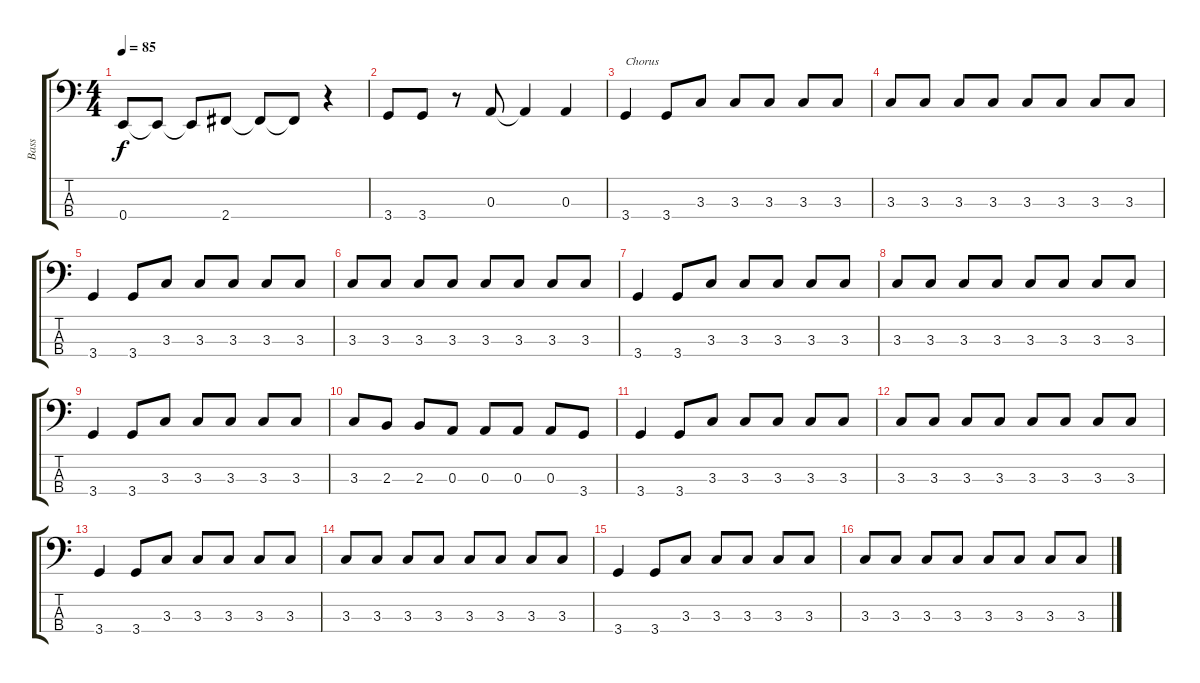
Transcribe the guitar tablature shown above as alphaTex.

\track ("Bass" "Bass") {instrument electricbassfinger}
\staff {score tabs}
\tuning (G2 D2 A1 E1) {hide}
\ts (4 4)
\tempo 85
\clef f4
\ks c
0.4.8{dy f} 0.4{t}.8 0.4{t}.8 2.4.8 2.4{t}.8 2.4{t}.8 r.4 |
3.4.8 3.4.8 r.8 0.3.8 0.3{t}.4 0.3.4 |
3.4.4{txt "Chorus"} 3.4.8 3.3.8 3.3.8 3.3.8 3.3.8 3.3.8 |
3.3.8 3.3.8 3.3.8 3.3.8 3.3.8 3.3.8 3.3.8 3.3.8 |
3.4.4 3.4.8 3.3.8 3.3.8 3.3.8 3.3.8 3.3.8 |
3.3.8 3.3.8 3.3.8 3.3.8 3.3.8 3.3.8 3.3.8 3.3.8 |
3.4.4 3.4.8 3.3.8 3.3.8 3.3.8 3.3.8 3.3.8 |
3.3.8 3.3.8 3.3.8 3.3.8 3.3.8 3.3.8 3.3.8 3.3.8 |
3.4.4 3.4.8 3.3.8 3.3.8 3.3.8 3.3.8 3.3.8 |
3.3.8 2.3.8 2.3.8 0.3.8 0.3.8 0.3.8 0.3.8 3.4.8 |
3.4.4 3.4.8 3.3.8 3.3.8 3.3.8 3.3.8 3.3.8 |
3.3.8 3.3.8 3.3.8 3.3.8 3.3.8 3.3.8 3.3.8 3.3.8 |
3.4.4 3.4.8 3.3.8 3.3.8 3.3.8 3.3.8 3.3.8 |
3.3.8 3.3.8 3.3.8 3.3.8 3.3.8 3.3.8 3.3.8 3.3.8 |
3.4.4 3.4.8 3.3.8 3.3.8 3.3.8 3.3.8 3.3.8 |
3.3.8 3.3.8 3.3.8 3.3.8 3.3.8 3.3.8 3.3.8 3.3.8
